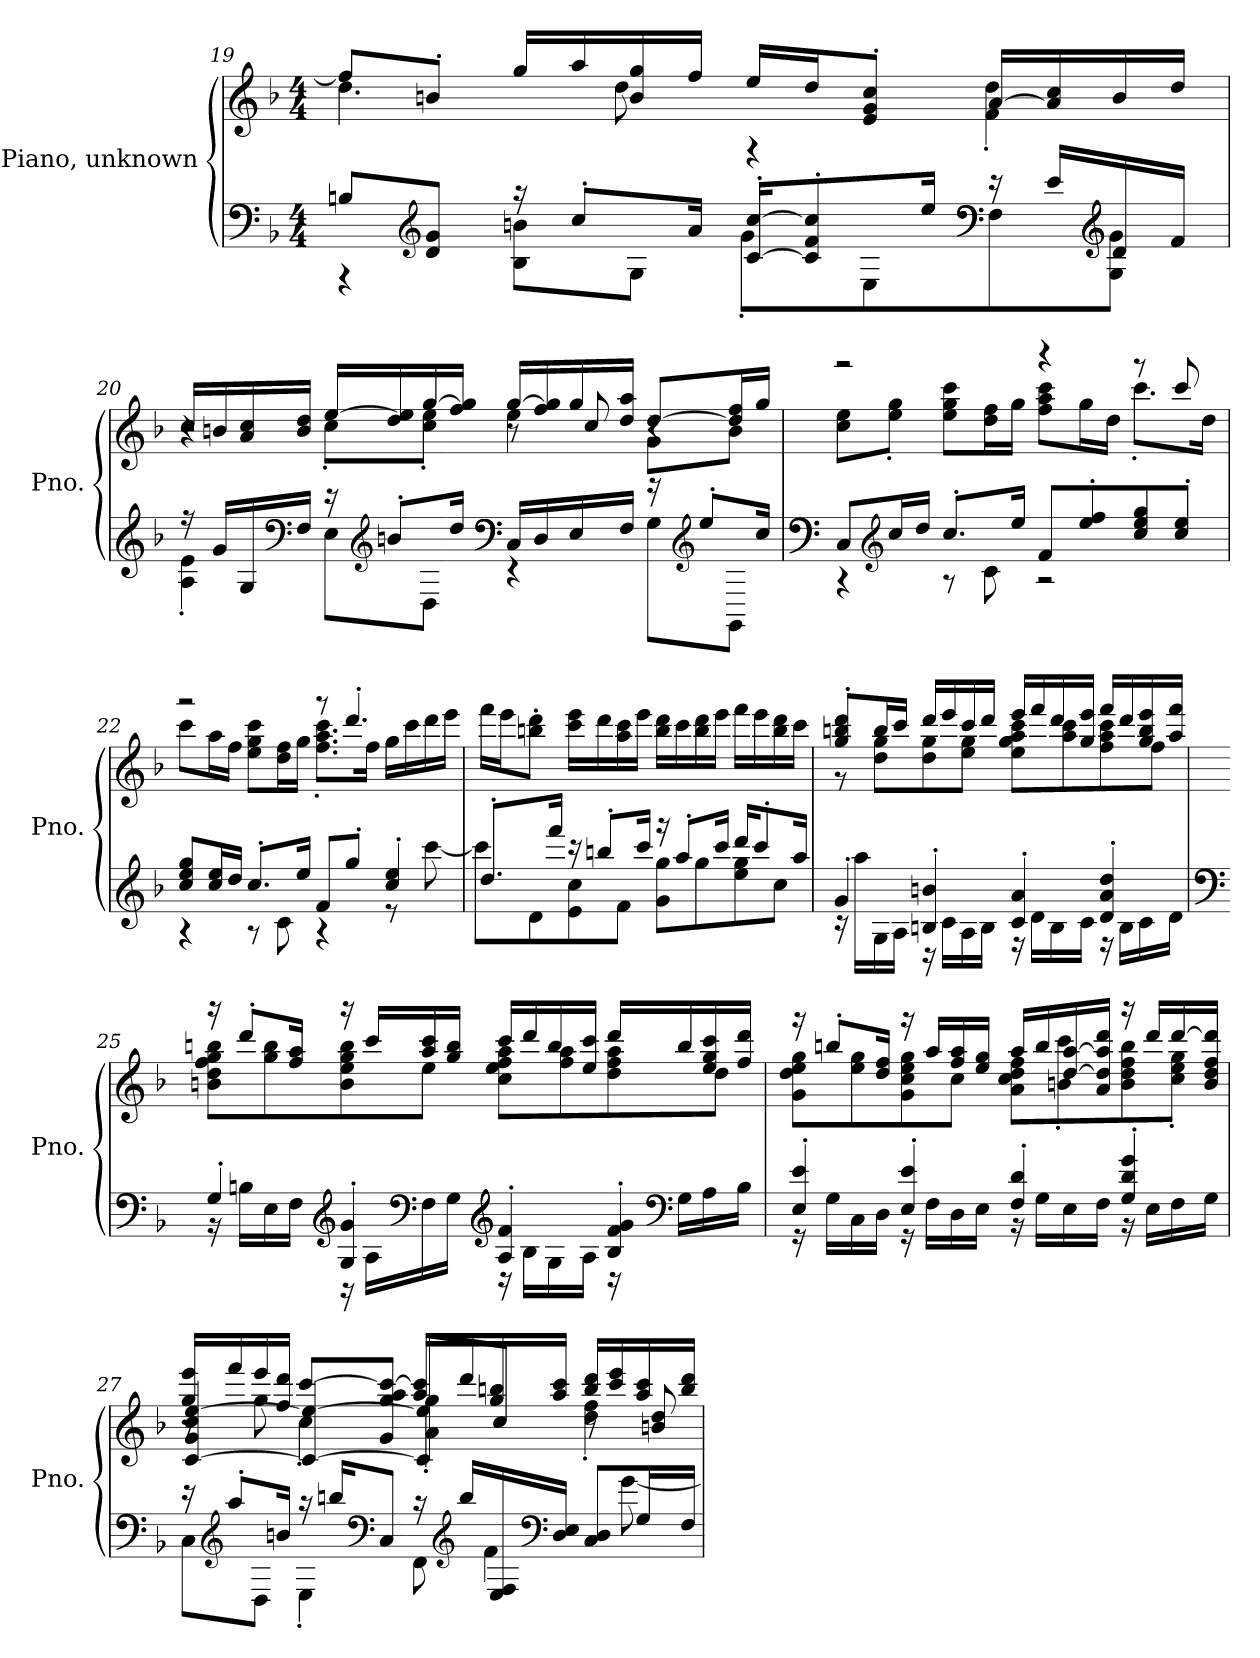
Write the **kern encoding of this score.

**kern	**kern
*part1	*part1
*staff2	*staff1
*I"Piano, unknown	*
*I'Pno.	*
*clefF4	*clefG2
*k[b-]	*k[b-]
*M4/4	*M4/4
=19	=19
*^	*^
8Bn/L	4r	8ff/L]	4.dd\
*clefG2	*	*	*
8d/ 8g/J	.	8bn'/J	.
16r	8B\ 8bn\L	16gg/LL	.
8cc'/L	.	16aa/	.
.	8G\J	16b/ 16gg/	8dd\
16a/Jk	.	16ff/JJ	.
[16c/' [16cc/'KL	8g'\L	16ee/LL	4r
8c/]' 8f/' 8cc/]'	.	16dd/J	.
.	8E\	8e/' 8g/' 8cc/'J	.
16ee/Jk	.	.	.
*clefF4	*	*	*
16r	8F\	[16a/LL	4f\' 4dd\'
16e/LL	.	16a/] 16cc/	.
*clefG2	*	*	*
16d/	8G\ 8g\J	16b/	.
16f/JJ	.	16dd/JJ	.
!!LO:PB:g=z
=20	=20	=20	=20
*	*	*	*^
16r	4A\' 4e\'	16cc/LL	4r	2r
16g/LL	.	16bn/	.	.
16G/	.	16a/ 16cc/	.	.
*clefF4	*	*	*	*
16F/JJ	.	16b/ 16dd/JJ	.	.
16r	8E\L	[16ee/LL	8cc'\L	.
*clefG2	*	*	*	*
8bn'/L	.	16dd/ 16ee/]	.	.
.	8D\J	[16gg/	8cc\' 8ee\'J	.
16dd/Jk	.	16ff/ 16gg/]JJ	.	.
*clefF4	*	*	*	*
16C/LL	4r	[16gg/LL	4ee\	8r
16D/	.	16ff/ 16gg/]	.	.
16E/	.	16gg/	.	8cc/
16F/JJ	.	16dd/ 16aa/JJ	.	.
16r	8G\L	[8dd/L	8g\L	4r
*clefG2	*	*	*	*
8ee'/L	.	.	.	.
.	8GG\J	16dd/] 16ff/L	8b\J	.
16cc/Jk	.	16gg/JJ	.	.
*	*	*v	*v	*v
=21	=21	=21
*clefF4	*	*
*	*	*^
8C/L	4r	2r	8cc\ 8ee\L
*clefG2	*	*	*
16cc/L	.	.	8ee\' 8gg\'J
16dd/JJ	.	.	.
8.cc'/L	8r	.	8ee\ 8gg\ 8ccc\L
.	8c\	.	16dd\ 16ff\L
16ee/Jk	.	.	16gg\JJ
8f/L	2r	4r	8ff\ 8aa\ 8ccc\L
8ee/' 8ff/'	.	.	16gg\L
.	.	.	16dd\JJ
8cc/ 8ee/ 8gg/	.	8r	8.ccc'\L
8cc/' 8ee/'J	.	8ccc/	.
.	.	.	16dd\Jk
!!LO:LB:g=z	!!
=22	=22	=22	=22
8cc/ 8ee/ 8gg/L	4r	2r	8ccc\L
16cc/ 16ee/L	.	.	16aa\L
16dd/JJ	.	.	16ff\JJ
8.cc'/L	8r	.	8ee\ 8gg\ 8ccc\L
.	8c\	.	16dd\ 16ff\L
16ee/Jk	.	.	16gg\JJ
8f/L	4r	8r	8.ff\' 8.aa\' 8.ccc\'L
8gg'/J	.	4.ddd'/	.
.	.	.	16ff\Jk
4cc/' 4ee/'	8r	.	16gg\LL
.	.	.	16ccc\
.	[8ccc\	.	16ddd\
.	.	.	16eee\JJ
*	*	*v	*v
=23	=23	=23
8.dd'/L	8ccc\L]	16fff\LL
.	.	16eee\J
.	8d\	8bbn\' 8ddd\'J
16fff/Jk	.	.
16r	8e\ 8cc\	16ccc\ 16eee\LL
8bbn'/L	.	16ddd\
.	8f\J	16aa\ 16ccc\
16ccc/Jk	.	16eee\JJ
16r	8g\ 8gg\L	16bb\ 16ddd\LL
8aa'/L	.	16ccc\
.	8gg\	16bb\ 16ddd\
16ccc/Jk	.	16eee\JJ
16ddd/KL	8ee\ 8gg\	16fff\LL
8ccc'/	.	16eee\
.	8cc\J	16bb\ 16ddd\
16aa/Jk	.	16ccc\JJ
!!LO:LB:g=z
=24	=24	=24
*	*	*^
4g'/	16r	8gg/' 8bbn/' 8ddd/'L	8r
.	16aa\LL	.	.
.	16G\	16bb/L	8dd\ 8gg\L
.	16A\JJ	16ccc/JJ	.
4Bn/' 4bn/'	16r	16ddd/LL	8dd\ 8gg\
.	16c\LL	16eee/	.
.	16A\	16ccc/	8ee\ 8gg\J
.	16B\JJ	16ddd/JJ	.
4c/' 4a/'	16r	16eee/LL	8ee\ 8gg\ 8aa\ 8ccc\L
.	16d\LL	16fff/	.
.	16B\	16ddd/	8aa\ 8ccc\
.	16c\JJ	16gg/ 16eee/JJ	.
4d/' 4a/' 4dd/'	16r	16fff/LL	8ff\ 8aa\ 8ccc\
.	16B\LL	16ddd/	.
.	16c\	16gg/ 16bb/ 16eee/	8ff\J
.	16d\JJ	16aa/ 16fff/JJ	.
!!LO:LB:g=z	!!
=25	=25	=25	=25
*clefF4	*	*	*
4G'/	16r	16r	8bn\ 8dd\ 8ff\ 8gg\ 8bbn\L
.	16Bn\LL	8ddd'/L	.
.	16E\	.	8gg\ 8bb\
.	16F\JJ	16ff/ 16aa/Jk	.
*clefG2	*	*	*
4G/' 4g/'	16r	16r	8b\ 8ee\ 8gg\ 8bb\
.	16A\LL	16ccc/LL	.
*clefF4	*	*	*
.	16F\	16aa/ 16ccc/	8ee\J
.	16G\JJ	16gg/ 16bb/JJ	.
*clefG2	*	*	*
4A/' 4f/'	16r	16ccc/LL	8cc\ 8ee\ 8ff\ 8aa\L
.	16B\LL	16ddd/	.
.	16G\	16bb/	8ff\ 8aa\
.	16A\JJ	16ee/ 16ccc/JJ	.
4B/' 4f/' 4g/'	16r	16ddd/LL	8dd\ 8ff\ 8aa\
*clefF4	*	*	*
.	16G\LL	16bb/	.
.	16A\	16ee/ 16gg/ 16ccc/	8dd\J
.	16B\JJ	16ff/ 16ddd/JJ	.
!!LO:LB:g=z	!!
=26	=26	=26	=26
4E/' 4e/'	16r	16r	8g\ 8dd\ 8ee\ 8gg\L
.	16G\LL	8bbn'/L	.
.	16C\	.	8ee\ 8gg\
.	16D\JJ	16dd/ 16ff/Jk	.
4E/' 4e/'	16r	16r	8g\ 8cc\ 8ee\ 8gg\
.	16F\LL	16aa/LL	.
.	16D\	16ff/ 16aa/	8cc\J
.	16E\JJ	16ee/ 16gg/JJ	.
4F/' 4d/'	16r	16aa/LL	8a\ 8cc\ 8dd\ 8ff\L
.	16G\LL	16bb/	.
.	16E\	[16dd/ [16aa/	8bn\' 8ccc\'
.	16F\JJ	16a/ 16dd/] 16aa/] 16ddd/JJ	.
4G/' 4d/' 4g/'	16r	16r	8b\ 8dd\ 8ff\ 8bb\
.	16E\LL	16ddd/LL	.
.	16F\	[16ddd/	8cc\' 8ee\' 8gg\'J
.	16G\JJ	16b/ 16dd/ 16ff/ 16ddd/]JJ	.
!!LO:LB:g=z
=27	=27	=27	=27
*	*	*	*^
16r	8C\L	16gg/ 16eee/LL	8r	[4c/ 4g/ 4cc/ [4ee/
*clefG2	*	*	*	*
8aa'/L	.	16fff/	.	.
.	8D\J	16eee/	8gg\	.
16bn/Jk	.	16ff/ 16ddd/JJ	.	.
16r	4E'\	[8ccc/L	4cc'\	4c/_ 4ee/_
16bbn/KL	.	.	.	.
*clefF4	*	*	*	*
8C/J	.	8g/ 8gg/ 8aa/ 8ccc/_J	.	.
16r	8FF\	16aa/ 16ccc/]LL	4a\' 4gg\'	8c/] 8ee/]L
*clefG2	*	*	*	*
16bb/LL	.	16ddd/	.	.
16E/ 16F/	4f\	16gg/ 16bbn/	.	8cc/J
*clefF4	*	*	*	*
16D/ 16E/JJ	.	16aa/ 16ccc/JJ	.	.
8C/ 8D/L	.	16bb/ 16ddd/LL	4dd\' 4ff\'	8r
.	.	16ccc/ 16eee/	.	.
16G/L	[8g\	16aa/ 16ccc/	.	8bn/ 8dd/
16F/JJ	.	16bb/ 16ddd/JJ	.	.
*v	*v	*	*	*
*	*v	*v	*v
=	=
*-	*-
